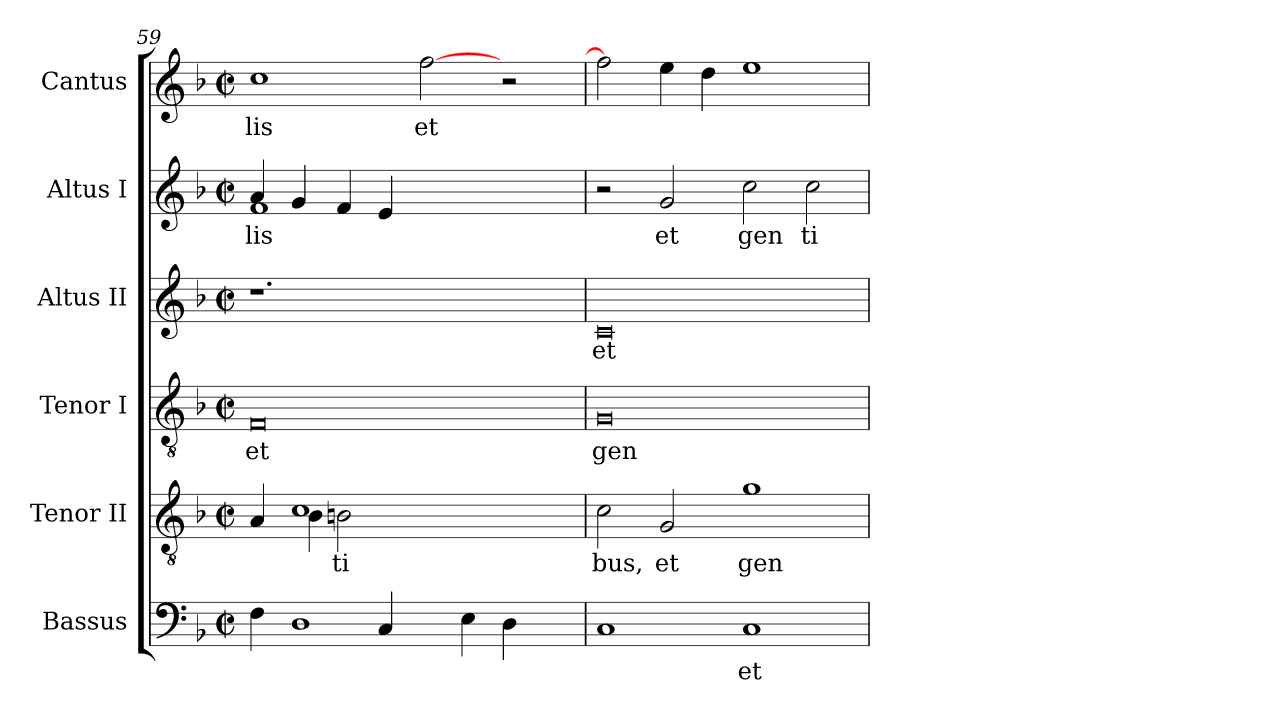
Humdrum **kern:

**kern	**text	**kern	**text	**kern	**text	**kern	**text	**kern	**text	**kern	**text
*part6	*part6	*part5	*part5	*part4	*part4	*part3	*part3	*part2	*part2	*part1	*part1
*staff6	*staff6	*staff5	*staff5	*staff4	*staff4	*staff3	*staff3	*staff2	*staff2	*staff1	*staff1
*I"Bassus	*	*I"Tenor II	*	*I"Tenor I	*	*I"Altus II	*	*I"Altus I	*	*I"Cantus	*
*clefF4	*	*clefGv2	*	*clefGv2	*	*clefG2	*	*clefG2	*	*clefG2	*
*k[b-]	*	*k[b-]	*	*k[b-]	*	*k[b-]	*	*k[b-]	*	*k[b-]	*
*F:	*	*F:	*	*F:	*	*F:	*	*F:	*	*F:	*
*M2/2	*	*M2/2	*	*M2/2	*	*M2/2	*	*M2/2	*	*M2/2	*
*met(c|)	*	*met(c|)	*	*met(c|)	*	*met(c|)	*	*met(c|)	*	*met(c|)	*
=59	=59	=59	=59	=59	=59	=59	=59	=59	=59	=59	=59
*^	*	*^	*	*	*	*	*	*	*	*	*
!	!	!	!	!	!	!LO:N:vis=0	!LO:LY:b:cj	!	!	!	!LO:LY:b:cj	!	!LO:LY:b:cj
*	*	*	*	*	*	*	*	*	*	*^	*	*	*
2.ryy	4F\	.	4A/	4ryy	.	1F	et	1.r	.	4a/	1f	lis	1cc	lis
.	1D	.	1c	4B-\	.	.	.	.	.	4g/	.	.	.	.
!	!	!	!	!	!LO:LY:b:cj	!	!	!	!	!	!	!	!	!
.	.	.	.	2Bn\	ti	.	.	.	.	4f/	.	.	.	.
4C/	.	.	.	.	.	.	.	.	.	4e/	.	.	.	.
!	!	!	!	!	!	!	!	!	!	!	!	!	!	!LO:LY:b:cj
4ryy	.	.	.	2.ryy	.	1ryy	.	.	.	1ryy	1ryy	.	[>2ff\	et
2.ryy	4E\	.	2.ryy	.	.	.	.	.	.	.	.	.	.	.
.	4D\	.	.	.	.	.	.	2ryy	.	.	.	.	2r	.
.	4ryy	.	.	4ryy	.	.	.	.	.	.	.	.	.	.
*	*	*	*	*	*	*	*	*	*	*v	*v	*	*	*
=60	=60	=60	=60	=60	=60	=60	=60	=60	=60	=60	=60	=60	=60
!	!	!	!	!	!LO:LY:b:cj	!	!LO:LY:b:cj	!	!LO:LY:b:cj	!	!	!	!
*v	*v	*	*	*	*	*	*	*	*	*	*	*	*
*	*	*v	*v	*	*	*	*	*	*	*	*	*
1C	.	2c\	bus,	0G	gen-	0c	et	2r	.	2ff\]	.
!	!	!	!LO:LY:b:cj	!	!	!	!	!	!LO:LY:b:cj	!	!
.	.	2G/	et	.	.	.	.	2g/	et	4ee\	.
.	.	.	.	.	.	.	.	.	.	4dd\	.
!	!LO:LY:b:cj	!	!LO:LY:b	!	!	!	!	!	!LO:LY:b:cj	!	!
1C	et	1g	gen	.	.	.	.	2cc\	gen	1ee	.
!	!	!	!	!	!	!	!	!	!LO:LY:b:cj	!	!
.	.	.	.	.	.	.	.	2cc\	ti	.	.
=	=	=	=	=	=	=	=	=	=	=	=
*-	*-	*-	*-	*-	*-	*-	*-	*-	*-	*-	*-
